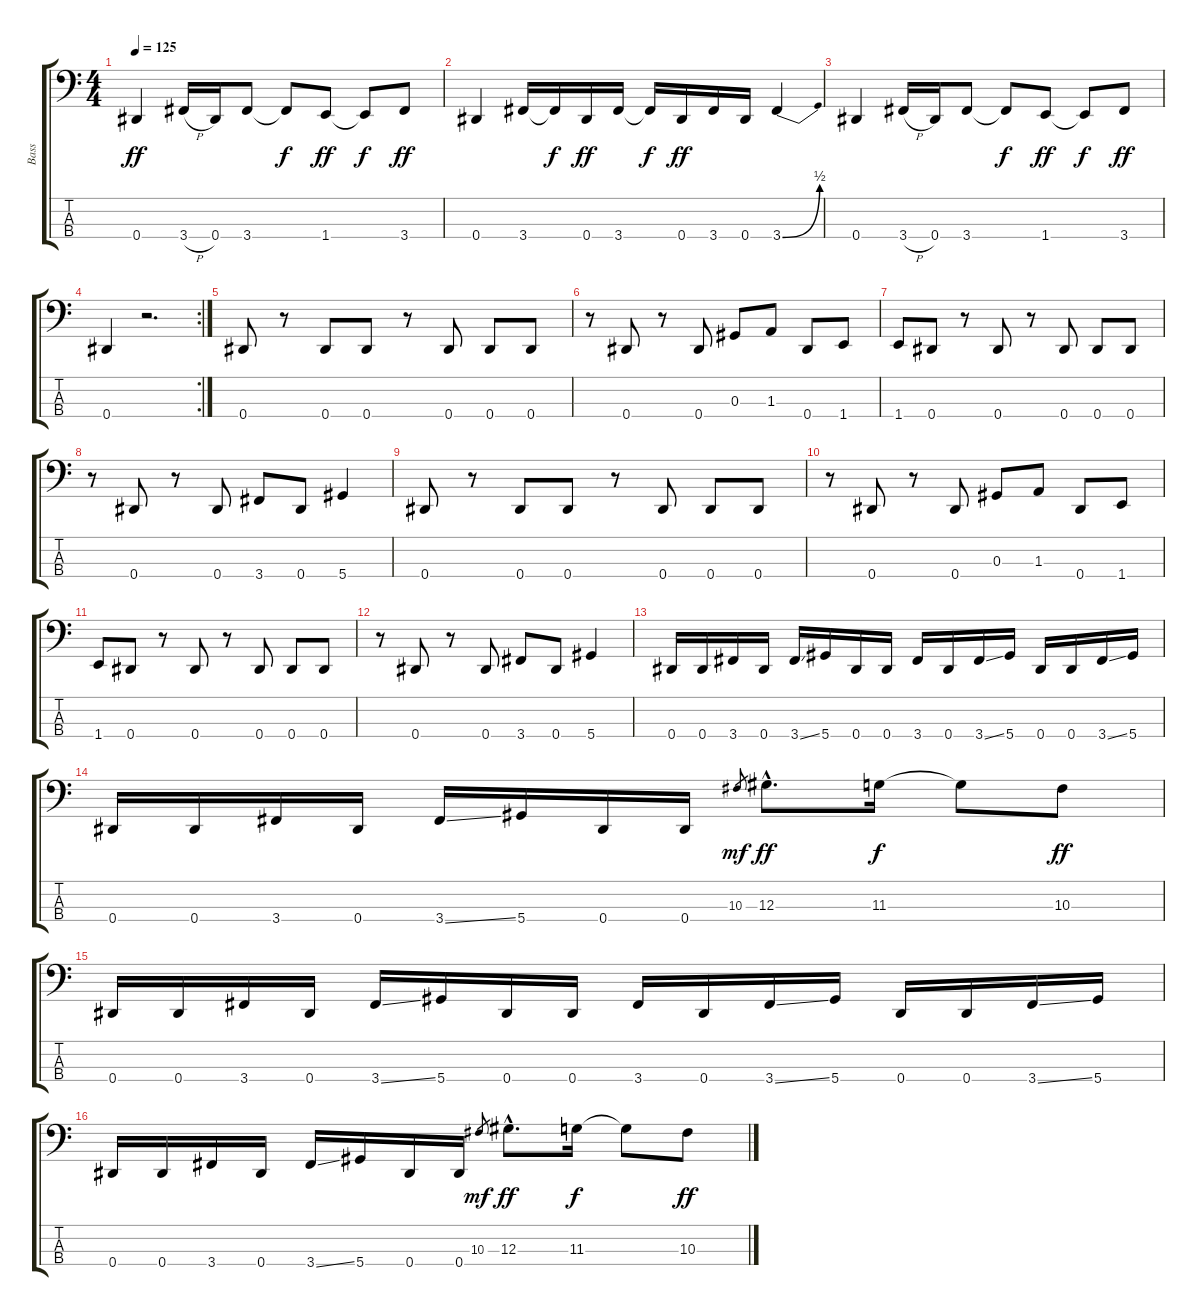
\track ("Bass" "Bass") {instrument electricbassfinger}
\staff {score tabs}
\tuning (Gb2 Db2 Ab1 Eb1) {hide}
\ts (4 4)
\tempo 125
\clef f4
\ks c
0.4.4{dy ff} 3.4{h}.16 0.4.16 3.4.8 3.4{t}.8{dy f} 1.4.8{dy ff} 1.4{t}.8{dy f} 3.4.8{dy ff} |
0.4.4 3.4.16 3.4{t}.16{dy f} 0.4.16{dy ff} 3.4.16 3.4{t}.16{dy f} 0.4.16{dy ff} 3.4.16 0.4.16 3.4{be (bend 0 0 60 2)}.4 |
0.4.4 3.4{h}.16 0.4.16 3.4.8 3.4{t}.8{dy f} 1.4.8{dy ff} 1.4{t}.8{dy f} 3.4.8{dy ff} |
\rc 2
0.4.4 r.2{d} |
0.4.8 r.8 0.4.8 0.4.8 r.8 0.4.8 0.4.8 0.4.8 |
r.8 0.4.8 r.8 0.4.8 0.3.8 1.3.8 0.4.8 1.4.8 |
1.4.8 0.4.8 r.8 0.4.8 r.8 0.4.8 0.4.8 0.4.8 |
r.8 0.4.8 r.8 0.4.8 3.4.8 0.4.8 5.4.4 |
0.4.8 r.8 0.4.8 0.4.8 r.8 0.4.8 0.4.8 0.4.8 |
r.8 0.4.8 r.8 0.4.8 0.3.8 1.3.8 0.4.8 1.4.8 |
1.4.8 0.4.8 r.8 0.4.8 r.8 0.4.8 0.4.8 0.4.8 |
r.8 0.4.8 r.8 0.4.8 3.4.8 0.4.8 5.4.4 |
0.4.16 0.4.16 3.4.16 0.4.16 3.4{ss}.16 5.4.16 0.4.16 0.4.16 3.4.16 0.4.16 3.4{ss}.16 5.4.16 0.4.16 0.4.16 3.4{ss}.16 5.4.16 |
0.4.16 0.4.16 3.4.16 0.4.16 3.4{ss}.16 5.4.16 0.4.16 0.4.16 10.3.8{gr dy mf} 12.3{hac}.8{d dy ff} 11.3.16{dy f} 11.3{t}.8 10.3.8{dy ff} |
0.4.16 0.4.16 3.4.16 0.4.16 3.4{ss}.16 5.4.16 0.4.16 0.4.16 3.4.16 0.4.16 3.4{ss}.16 5.4.16 0.4.16 0.4.16 3.4{ss}.16 5.4.16 |
0.4.16 0.4.16 3.4.16 0.4.16 3.4{ss}.16 5.4.16 0.4.16 0.4.16 10.3.8{gr dy mf} 12.3{hac}.8{d dy ff} 11.3.16{dy f} 11.3{t}.8 10.3.8{dy ff}
